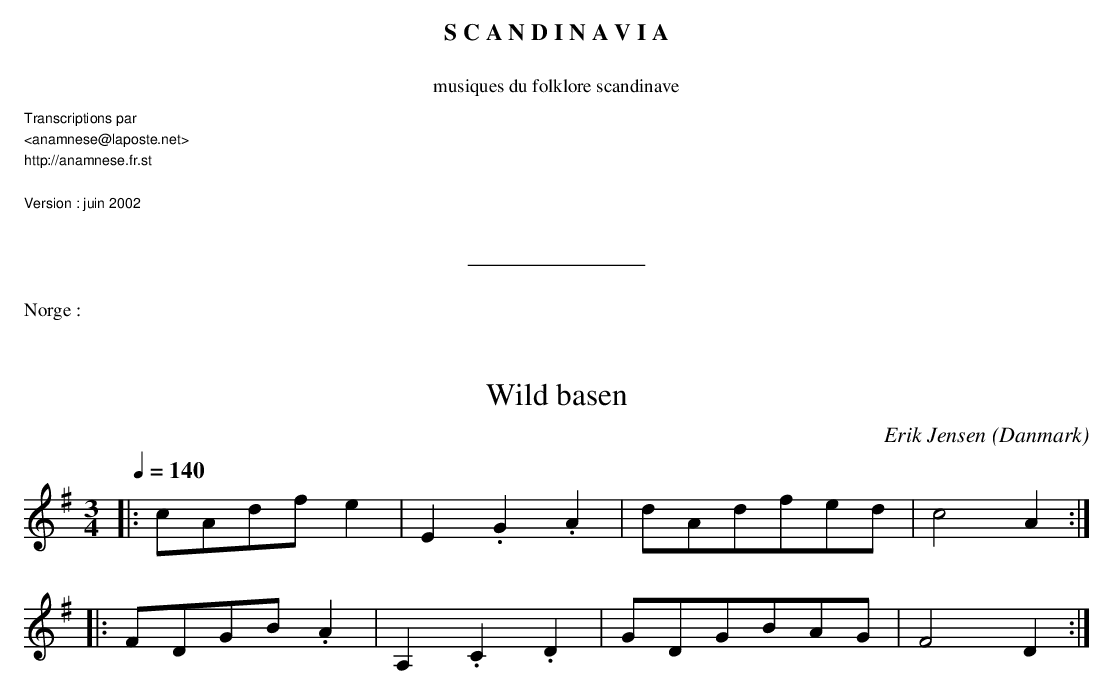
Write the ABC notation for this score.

X:1
T:Wild basen
C:Erik Jensen
O:Danmark
M:3/4
L:1/8
Q:1/4=140
K:G
|: cAdf e2 | E2.G2.A2 | dAdfed | c4 A2 :|
|: FDGB.A2 | A,2.C2.D2| GDGBAG | F4 D2 :|
